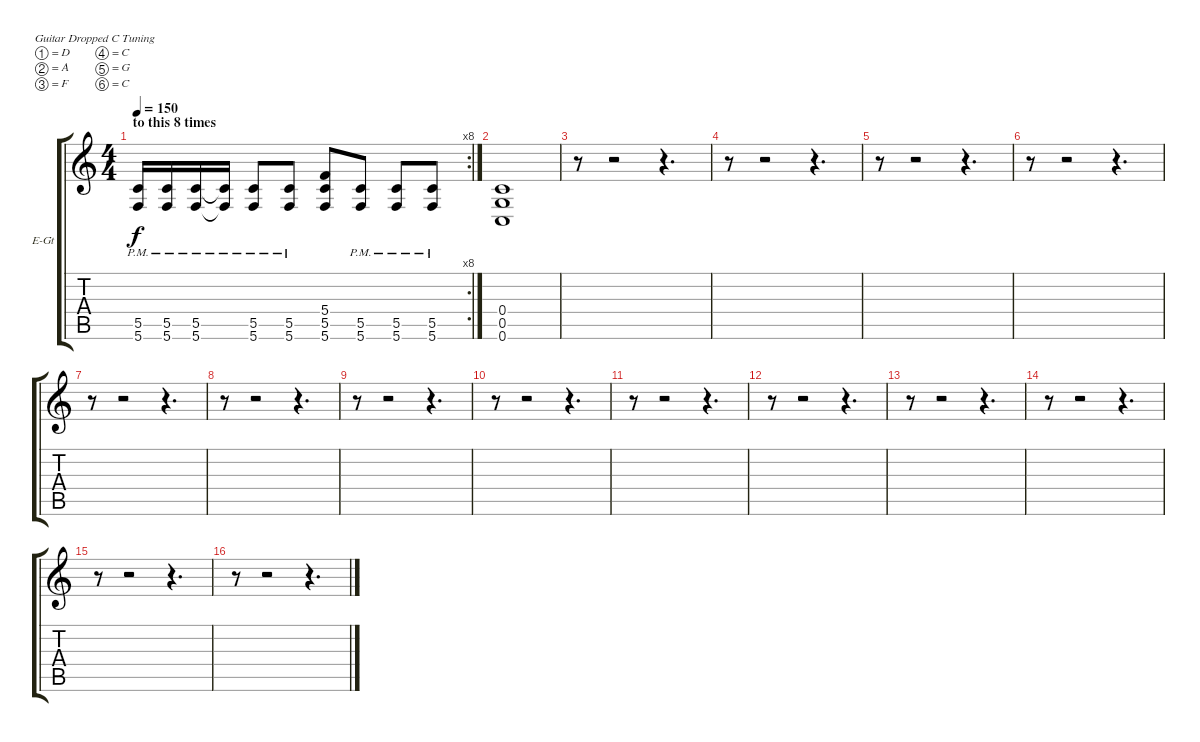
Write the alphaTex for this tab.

\bracketExtendMode groupsimilarinstruments
\firstSystemTrackNameOrientation horizontal
\otherSystemsTrackNameOrientation horizontal
\track ("Matt" "E-Gt") {solo instrument overdrivenguitar}
\staff {score tabs}
\tuning (D4 A3 F3 C3 G2 C2)
\rc 8
\ts (4 4)
\section ("" "to this 8 times")
\tempo 150
\clef g2
\ks c
(5.5{pm} 5.6{pm}).16{dy f} (5.5{pm} 5.6{pm}).16 (5.5{pm} 5.6{pm}).16 (5.5{pm t} 5.6{pm t}).16 (5.5{pm} 5.6{pm}).8 (5.5{pm} 5.6{pm}).8 (5.4 5.5 5.6).8 (5.5{pm} 5.6{pm}).8 (5.5{pm} 5.6{pm}).8 (5.5{pm} 5.6{pm}).8 |
(0.4 0.5 0.6).1 |
r.8 r.2 r.4{d} |
r.8 r.2 r.4{d} |
r.8 r.2 r.4{d} |
r.8 r.2 r.4{d} |
r.8 r.2 r.4{d} |
r.8 r.2 r.4{d} |
r.8 r.2 r.4{d} |
r.8 r.2 r.4{d} |
r.8 r.2 r.4{d} |
r.8 r.2 r.4{d} |
r.8 r.2 r.4{d} |
r.8 r.2 r.4{d} |
r.8 r.2 r.4{d} |
r.8 r.2 r.4{d}
